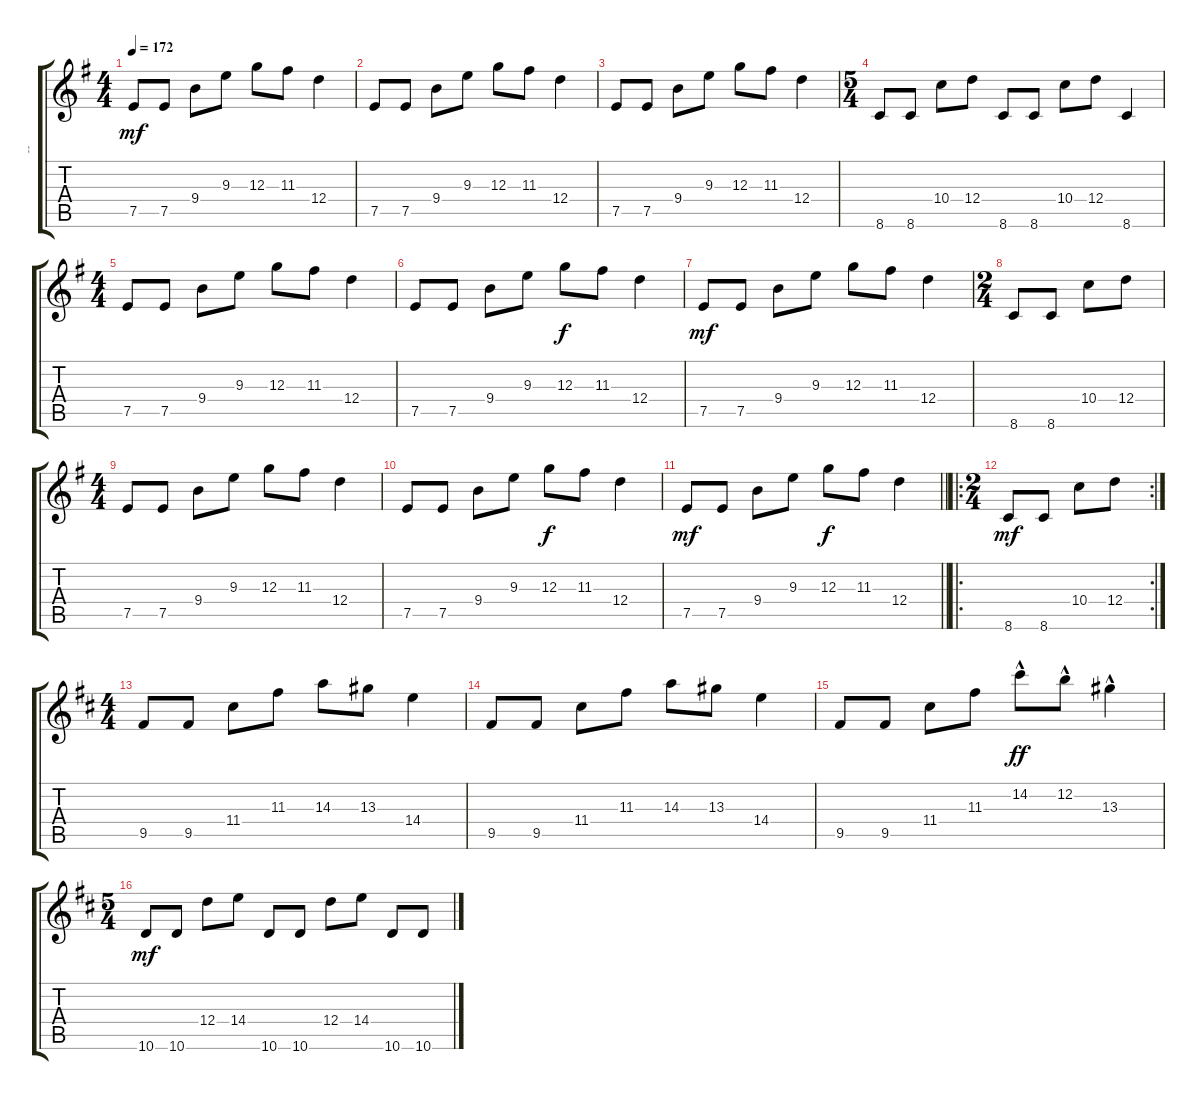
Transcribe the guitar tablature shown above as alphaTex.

\track ("--" "--") {instrument overdrivenguitar}
\staff {score tabs}
\tuning (E4 B3 G3 D3 A2 E2) {hide}
\ts (4 4)
\tempo 172
\clef g2
\ks g
7.5.8{dy mf} 7.5.8 9.4.8 9.3.8 12.3.8 11.3.8 12.4.4 |
7.5.8 7.5.8 9.4.8 9.3.8 12.3.8 11.3.8 12.4.4 |
7.5.8 7.5.8 9.4.8 9.3.8 12.3.8 11.3.8 12.4.4 |
\ts (5 4)
8.6.8 8.6.8 10.4.8 12.4.8 8.6.8 8.6.8 10.4.8 12.4.8 8.6.4 |
\ts (4 4)
7.5.8 7.5.8 9.4.8 9.3.8 12.3.8 11.3.8 12.4.4 |
7.5.8 7.5.8 9.4.8 9.3.8 12.3.8{dy f} 11.3.8 12.4.4 |
7.5.8{dy mf} 7.5.8 9.4.8 9.3.8 12.3.8 11.3.8 12.4.4 |
\ts (2 4)
8.6.8 8.6.8 10.4.8 12.4.8 |
\ts (4 4)
7.5.8 7.5.8 9.4.8 9.3.8 12.3.8 11.3.8 12.4.4 |
7.5.8 7.5.8 9.4.8 9.3.8 12.3.8{dy f} 11.3.8 12.4.4 |
\barLineRight lightlight
7.5.8{dy mf} 7.5.8 9.4.8 9.3.8 12.3.8{dy f} 11.3.8 12.4.4 |
\ro
\rc 2
\ts (2 4)
\section ("" "")
8.6.8{dy mf} 8.6.8 10.4.8 12.4.8 |
\ts (4 4)
\ks d
9.5.8 9.5.8 11.4.8 11.3.8 14.3.8 13.3.8 14.4.4 |
9.5.8 9.5.8 11.4.8 11.3.8 14.3.8 13.3.8 14.4.4 |
9.5.8 9.5.8 11.4.8 11.3.8 14.2{hac}.8{dy ff} 12.2{hac}.8 13.3{hac}.4 |
\ts (5 4)
10.6.8{dy mf} 10.6.8 12.4.8 14.4.8 10.6.8 10.6.8 12.4.8 14.4.8 10.6.8 10.6.8
